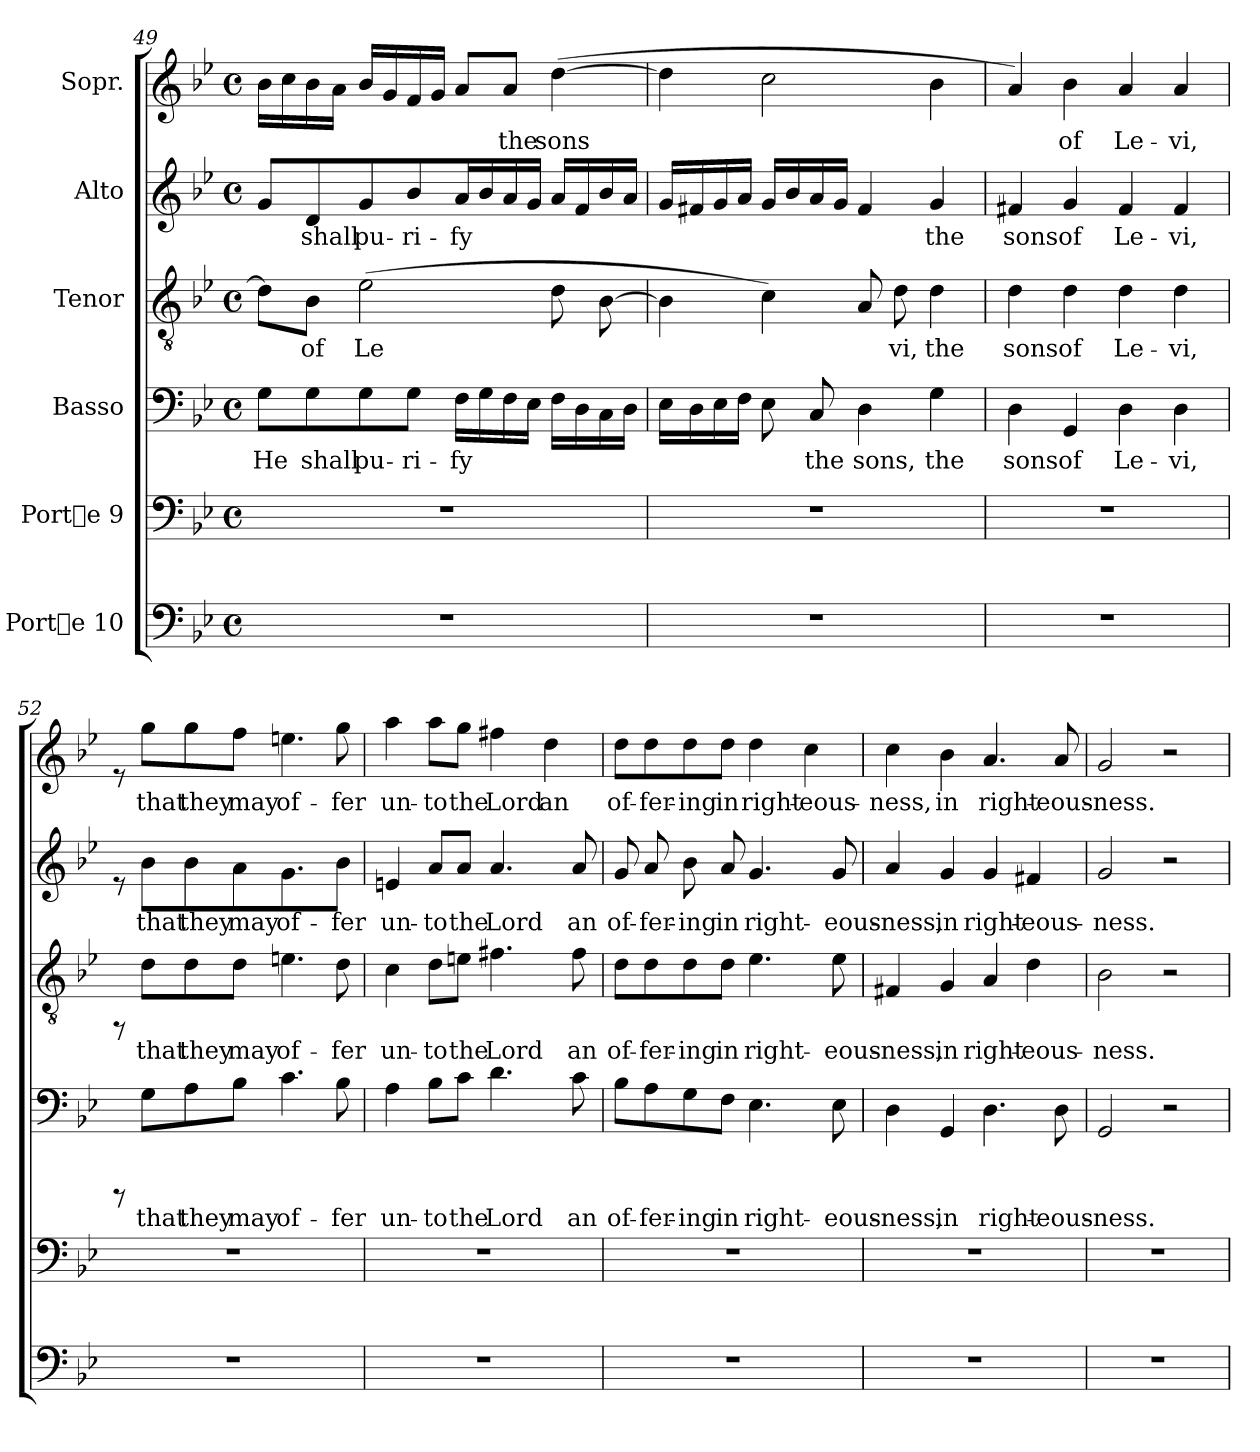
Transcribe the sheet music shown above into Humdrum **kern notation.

**kern	**kern	**kern	**text	**kern	**text	**kern	**text	**kern	**text
*part6	*part5	*part4	*part4	*part3	*part3	*part2	*part2	*part1	*part1
*staff6	*staff5	*staff4	*staff4	*staff3	*staff3	*staff2	*staff2	*staff1	*staff1
*I"Porte 10	*I"Porte 9	*I"Basso	*	*I"Tenor	*	*I"Alto	*	*I"Sopr.	*
!!LO:PB:g=z
*clefF4	*clefF4	*clefF4	*	*clefGv2	*	*clefG2	*	*clefG2	*
*k[b-e-]	*k[b-e-]	*k[b-e-]	*	*k[b-e-]	*	*k[b-e-]	*	*k[b-e-]	*
*B-:	*B-:	*B-:	*	*B-:	*	*B-:	*	*B-:	*
*M4/4	*M4/4	*M4/4	*	*M4/4	*	*M4/4	*	*M4/4	*
*met(c)	*met(c)	*met(c)	*	*met(c)	*	*met(c)	*	*met(c)	*
=49	=49	=49	=49	=49	=49	=49	=49	=49	=49
!	!	!	!LO:LY:b:cj	!	!	!	!LO:LY:b:cj	!	!LO:LY:b:cj
1r	1r	8G\L	He	8d\L]	.	8g/L	--	16b-\L	--
!	!	!	!	!	!	!	!	!	!LO:LY:b:cj
.	.	.	.	.	.	.	.	16cc\	--
!	!	!	!LO:LY:b:cj	!	!LO:LY:b:cj	!	!LO:LY:b:cj	!	!LO:LY:b:cj
.	.	8G\	shall	8B-\J	of	8d/	-shall	16b-\	--
!	!	!	!	!	!	!	!	!	!LO:LY:b:cj
.	.	.	.	.	.	.	.	16a\J	--
!	!	!	!LO:LY:b:cj	!	!LO:LY:b:cj	!	!LO:LY:b:cj	!	!LO:LY:b:cj
.	.	8G\	pu-	(>2e-\	Le-	8g/	pu-	16b-/L	--
!	!	!	!	!	!	!	!	!	!LO:LY:b:cj
.	.	.	.	.	.	.	.	16g/	--
!	!	!	!LO:LY:b:cj	!	!	!	!LO:LY:b:cj	!	!LO:LY:b:cj
.	.	8G\J	-ri-	.	.	8b-\	-ri-	16f/	--
!	!	!	!	!	!	!	!	!	!LO:LY:b:cj
.	.	.	.	.	.	.	.	16g/J	--
!	!	!	!LO:LY:b:cj	!	!	!	!LO:LY:b:cj	!	!LO:LY:b:cj
.	.	16F\L	-fy	.	.	16a/	-fy	8a/L	--
!	!	!	!LO:LY:b:cj	!	!	!	!LO:LY:b:cj	!	!
.	.	16G\	-	.	.	16b-/	-	.	.
!	!	!	!LO:LY:b:cj	!	!	!	!LO:LY:b:cj	!	!LO:LY:b:cj
.	.	16F\	--	.	.	16a/	--	8a/J	-the
!	!	!	!LO:LY:b:cj	!	!	!	!LO:LY:b:cj	!	!
.	.	16E-\J	--	.	.	16g/J	--	.	.
!	!	!	!LO:LY:b:cj	!	!LO:LY:b:cj	!	!LO:LY:b:cj	!	!LO:LY:b:cj
.	.	16F\L	--	8d\L	--	16a/L	--	(>[>4dd\	sons
!	!	!	!LO:LY:b:cj	!	!	!	!LO:LY:b:cj	!	!
.	.	16D\	--	.	.	16f/	--	.	.
!	!	!	!LO:LY:b:cj	!	!LO:LY:b:cj	!	!LO:LY:b:cj	!	!
.	.	16C\	--	[>8B-\	--	16b-/	--	.	.
!	!	!	!LO:LY:b:cj	!	!	!	!LO:LY:b:cj	!	!
.	.	16D\J	--	.	.	16a/J	--	.	.
=50	=50	=50	=50	=50	=50	=50	=50	=50	=50
!	!	!	!LO:LY:b:cj	!	!	!	!LO:LY:b:cj	!	!
1r	1r	16E-\L	--	4B-\]	.	16g/L	--	4dd\]	.
!	!	!	!LO:LY:b:cj	!	!	!	!LO:LY:b:cj	!	!
.	.	16D\	--	.	.	16f#X/	--	.	.
!	!	!	!LO:LY:b:cj	!	!	!	!LO:LY:b:cj	!	!
.	.	16E-\	--	.	.	16g/	--	.	.
!	!	!	!LO:LY:b:cj	!	!	!	!LO:LY:b:cj	!	!
.	.	16F\J	--	.	.	16a/J	--	.	.
!	!	!	!LO:LY:b:cj	!	!LO:LY:b:cj	!	!LO:LY:b:cj	!	!LO:LY:b:cj
.	.	8E-\L	--	4c\)	--	16g/L	--	2cc\	-
!	!	!	!	!	!	!	!LO:LY:b:cj	!	!
.	.	.	.	.	.	16b-/	--	.	.
!	!	!	!LO:LY:b:cj	!	!	!	!LO:LY:b:cj	!	!
.	.	8C/	the	.	.	16a/	--	.	.
!	!	!	!	!	!	!	!LO:LY:b:cj	!	!
.	.	.	.	.	.	16g/J	--	.	.
!	!	!	!LO:LY:b:cj	!	!LO:LY:b:cj	!	!LO:LY:b:cj	!	!
.	.	4D\	-sons,	8A/L	--	4f#/	--	.	.
!	!	!	!	!	!LO:LY:b:cj	!	!	!	!
.	.	.	.	8d\	-vi,	.	.	.	.
!	!	!	!LO:LY:b:cj	!	!LO:LY:b:cj	!	!LO:LY:b:cj	!	!LO:LY:b:cj
.	.	4G\	the	4d\	the	4g/	-the	4b-\	--
=51	=51	=51	=51	=51	=51	=51	=51	=51	=51
!	!	!	!LO:LY:b:cj	!	!LO:LY:b:cj	!	!LO:LY:b:cj	!	!LO:LY:b:cj
1r	1r	4D\	sons	4d\	sons	4f#X/	sons	4a/)	--
!	!	!	!LO:LY:b:cj	!	!LO:LY:b:cj	!	!LO:LY:b:cj	!	!LO:LY:b:cj
.	.	4GG/	of	4d\	of	4g/	of	4b-\	-of
!	!	!	!LO:LY:b:cj	!	!LO:LY:b:cj	!	!LO:LY:b:cj	!	!LO:LY:b:cj
.	.	4D\	Le-	4d\	Le-	4f#/	Le-	4a/	Le-
!	!	!	!LO:LY:b:cj	!	!LO:LY:b:cj	!	!LO:LY:b:cj	!	!LO:LY:b:cj
.	.	4D\	-vi,	4d\	-vi,	4f#/	-vi,	4a/	-vi,
=52	=52	=52	=52	=52	=52	=52	=52	=52	=52
1r	1r	8rBBBB	.	8rEE	.	8re	.	8re	.
!	!	!	!LO:LY:b:cj	!	!LO:LY:b:cj	!	!LO:LY:b:cj	!	!LO:LY:b:cj
.	.	8G\L	that	8d\L	that	8b-\L	that	8gg\L	that
!	!	!	!LO:LY:b:cj	!	!LO:LY:b:cj	!	!LO:LY:b:cj	!	!LO:LY:b:cj
.	.	8A\	they	8d\	they	8b-\	they	8gg\	they
!	!	!	!LO:LY:b:cj	!	!LO:LY:b:cj	!	!LO:LY:b:cj	!	!LO:LY:b:cj
.	.	8B-\J	may	8d\J	may	8a/	may	8ff\J	may
!	!	!	!LO:LY:b:cj	!	!LO:LY:b:cj	!	!LO:LY:b:cj	!	!LO:LY:b:cj
.	.	4.c\	of-	4.en\	of-	4.g/	of-	4.een\	of-
!	!	!	!LO:LY:b:cj	!	!LO:LY:b:cj	!	!LO:LY:b:cj	!	!LO:LY:b:cj
.	.	8B-\	-fer	8d\	-fer	8b-\J	fer	8gg\	-fer
!!LO:LB:g=z
=53	=53	=53	=53	=53	=53	=53	=53	=53	=53
!	!	!	!LO:LY:b:cj	!	!LO:LY:b:cj	!	!LO:LY:b:cj	!	!LO:LY:b:cj
1r	1r	4A\	un-	4c\	un-	4en/	-un-	4aa\	un-
!	!	!	!LO:LY:b:cj	!	!LO:LY:b:cj	!	!LO:LY:b:cj	!	!LO:LY:b:cj
.	.	8B-\L	-to	8d\L	-to	8a/L	-to	8aa\L	-to
!	!	!	!LO:LY:b:cj	!	!LO:LY:b:cj	!	!LO:LY:b:cj	!	!LO:LY:b:cj
.	.	8c\J	the	8en\J	the	8a/J	the	8gg\J	the
!	!	!	!LO:LY:b:cj	!	!LO:LY:b:cj	!	!LO:LY:b:cj	!	!LO:LY:b:cj
.	.	4.d\	Lord	4.f#X\	Lord	4.a/	Lord	4ff#X\	Lord
!	!	!	!	!	!	!	!	!	!LO:LY:b:cj
.	.	.	.	.	.	.	.	4dd\	an
!	!	!	!LO:LY:b:cj	!	!LO:LY:b:cj	!	!LO:LY:b:cj	!	!
.	.	8c\	an	8f#\	an	8a/	an	.	.
=54	=54	=54	=54	=54	=54	=54	=54	=54	=54
!	!	!	!LO:LY:b:cj	!	!LO:LY:b:cj	!	!LO:LY:b:cj	!	!LO:LY:b:cj
1r	1r	8B-\L	of-	8d\L	of-	8g/L	of-	8dd\L	of-
!	!	!	!LO:LY:b:cj	!	!LO:LY:b:cj	!	!LO:LY:b:cj	!	!LO:LY:b:cj
.	.	8A\	-fer-	8d\	-fer-	8a/	-fer-	8dd\	-fer-
!	!	!	!LO:LY:b:cj	!	!LO:LY:b:cj	!	!LO:LY:b:cj	!	!LO:LY:b:cj
.	.	8G\	-ing	8d\	-ing	8b-\L	ing	8dd\	-ing
!	!	!	!LO:LY:b:cj	!	!LO:LY:b:cj	!	!LO:LY:b:cj	!	!LO:LY:b:cj
.	.	8F\J	in	8d\J	in	8a/J	-in	8dd\J	in
!	!	!	!LO:LY:b:cj	!	!LO:LY:b:cj	!	!LO:LY:b:cj	!	!LO:LY:b:cj
.	.	4.E-\	right-	4.e-\	right-	4.g/	right-	4dd\	right-
!	!	!	!	!	!	!	!	!	!LO:LY:b:cj
.	.	.	.	.	.	.	.	4cc\	-eous-
!	!	!	!LO:LY:b:cj	!	!LO:LY:b:cj	!	!LO:LY:b:cj	!	!
.	.	8E-\	-eous-	8e-\	-eous-	8g/	-eous-	.	.
=55	=55	=55	=55	=55	=55	=55	=55	=55	=55
!	!	!	!LO:LY:b:cj	!	!LO:LY:b:cj	!	!LO:LY:b:cj	!	!LO:LY:b:cj
1r	1r	4D\	-ness,	4F#X/	-ness,	4a/	-ness,	4cc\	-ness,
!	!	!	!LO:LY:b:cj	!	!LO:LY:b:cj	!	!LO:LY:b:cj	!	!LO:LY:b:cj
.	.	4GG/	in	4G/	in	4g/	in	4b-\	in
!	!	!	!LO:LY:b:cj	!	!LO:LY:b:cj	!	!LO:LY:b:cj	!	!LO:LY:b:cj
.	.	4.D\	right-	4A/	right-	4g/	right-	4.a/	right-
!	!	!	!	!	!LO:LY:b:cj	!	!LO:LY:b:cj	!	!
.	.	.	.	4d\	-eous-	4f#X/	-eous-	.	.
!	!	!	!LO:LY:b:cj	!	!	!	!	!	!LO:LY:b:cj
.	.	8D\	-eous-	.	.	.	.	8a/	-eous-
=56	=56	=56	=56	=56	=56	=56	=56	=56	=56
!	!	!	!LO:LY:b:cj	!	!LO:LY:b:cj	!	!LO:LY:b:cj	!	!LO:LY:b:cj
1r	1r	2GG/	-ness.	2B-\	-ness.	2g/	-ness.	2g/	-ness.
.	.	2r	.	2r	.	2r	.	2r	.
=	=	=	=	=	=	=	=	=	=
*-	*-	*-	*-	*-	*-	*-	*-	*-	*-
